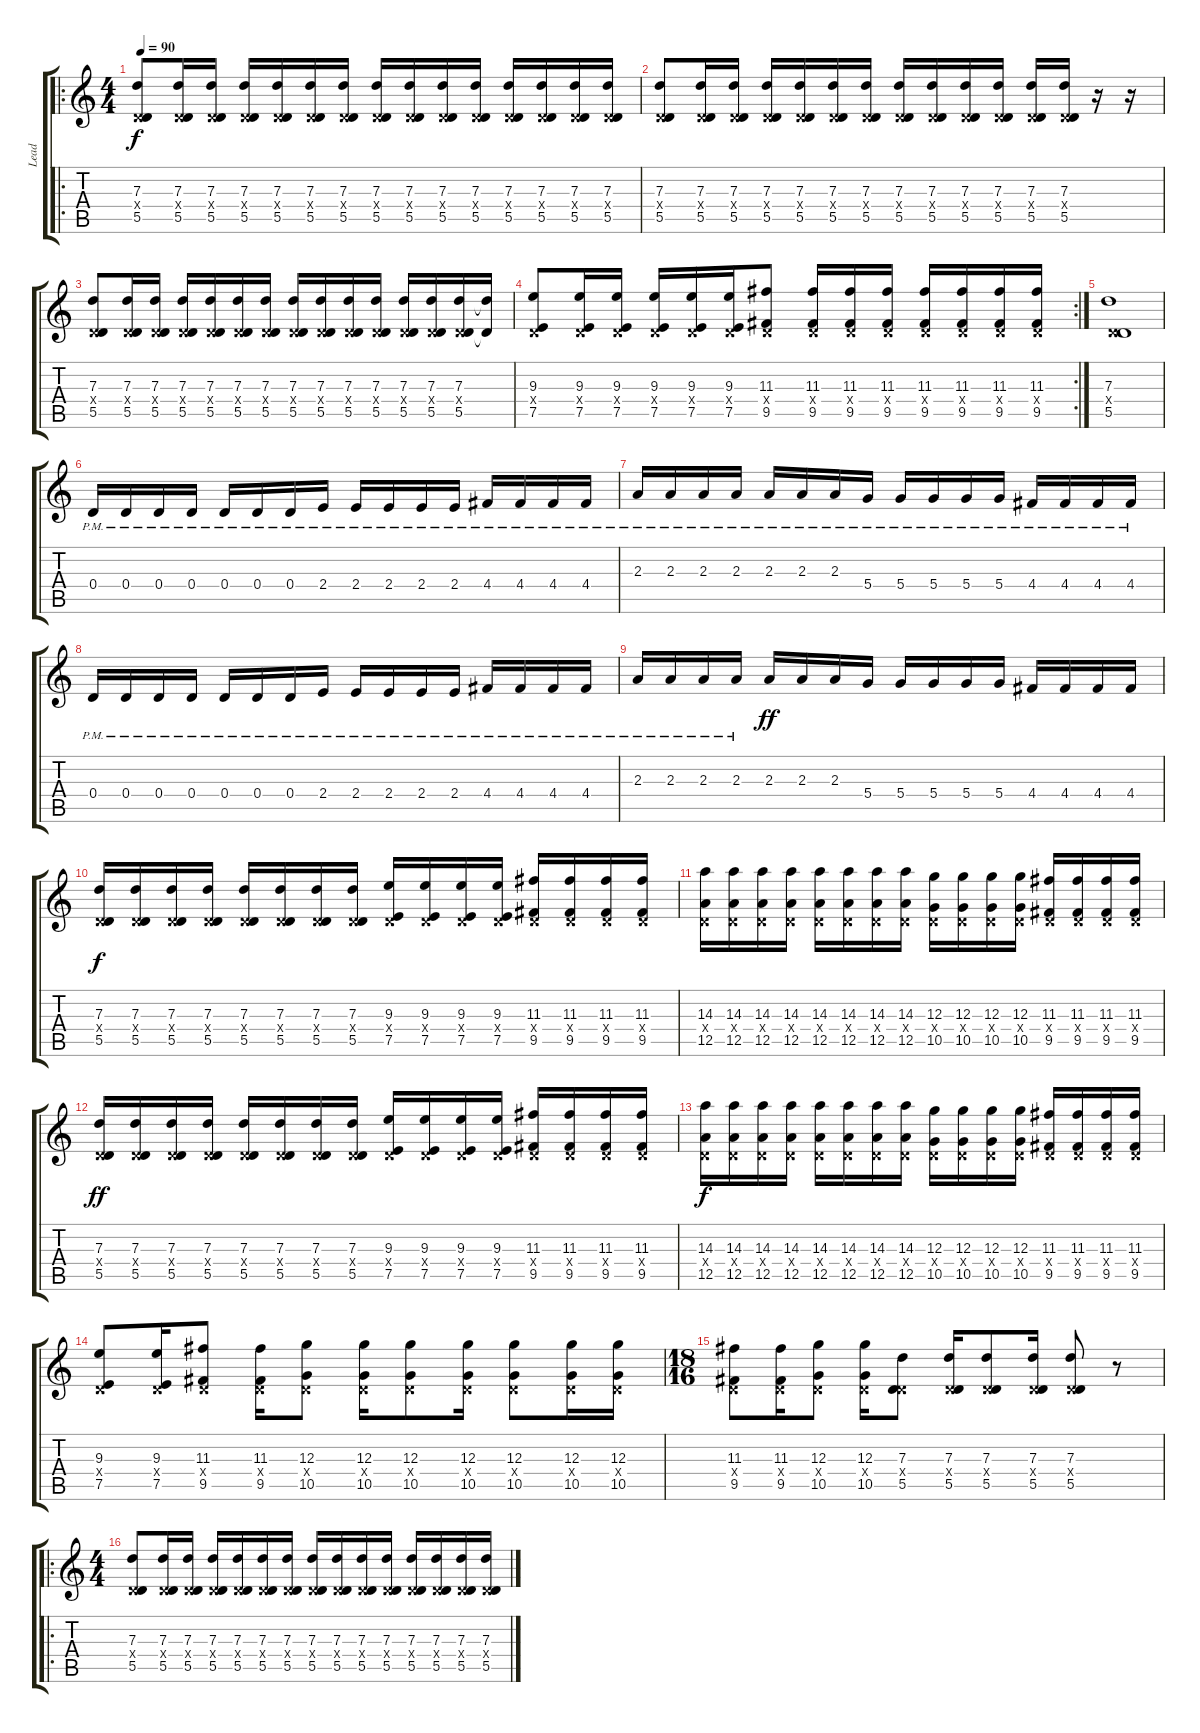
\track ("Lead" "Lead") {instrument distortionguitar}
\staff {score tabs}
\tuning (E4 B3 G3 D3 A2 E2) {hide}
\ro
\ts (4 4)
\tempo 90
\clef g2
\ks c
(7.3 0.4{x} 5.5).8{dy f} (7.3 0.4{x} 5.5).16 (7.3 0.4{x} 5.5).16 (7.3 0.4{x} 5.5).16 (7.3 0.4{x} 5.5).16 (7.3 0.4{x} 5.5).16 (7.3 0.4{x} 5.5).16 (7.3 0.4{x} 5.5).16 (7.3 0.4{x} 5.5).16 (7.3 0.4{x} 5.5).16 (7.3 0.4{x} 5.5).16 (7.3 0.4{x} 5.5).16 (7.3 0.4{x} 5.5).16 (7.3 0.4{x} 5.5).16 (7.3 0.4{x} 5.5).16 |
(7.3 0.4{x} 5.5).8 (7.3 0.4{x} 5.5).16 (7.3 0.4{x} 5.5).16 (7.3 0.4{x} 5.5).16 (7.3 0.4{x} 5.5).16 (7.3 0.4{x} 5.5).16 (7.3 0.4{x} 5.5).16 (7.3 0.4{x} 5.5).16 (7.3 0.4{x} 5.5).16 (7.3 0.4{x} 5.5).16 (7.3 0.4{x} 5.5).16 (7.3 0.4{x} 5.5).16 (7.3 0.4{x} 5.5).16 r.16 r.16 |
(7.3 0.4{x} 5.5).8 (7.3 0.4{x} 5.5).16 (7.3 0.4{x} 5.5).16 (7.3 0.4{x} 5.5).16 (7.3 0.4{x} 5.5).16 (7.3 0.4{x} 5.5).16 (7.3 0.4{x} 5.5).16 (7.3 0.4{x} 5.5).16 (7.3 0.4{x} 5.5).16 (7.3 0.4{x} 5.5).16 (7.3 0.4{x} 5.5).16 (7.3 0.4{x} 5.5).16 (7.3 0.4{x} 5.5).16 (7.3 0.4{x} 5.5).16 (7.3{t} 5.5{t}).16 |
\rc 2
(9.3 0.4{x} 7.5).8 (9.3 0.4{x} 7.5).16 (9.3 0.4{x} 7.5).16 (9.3 0.4{x} 7.5).16 (9.3 0.4{x} 7.5).16 (9.3 0.4{x} 7.5).16 (11.3 0.4{x} 9.5).8 (11.3 0.4{x} 9.5).16 (11.3 0.4{x} 9.5).16 (11.3 0.4{x} 9.5).16 (11.3 0.4{x} 9.5).16 (11.3 0.4{x} 9.5).16 (11.3 0.4{x} 9.5).16 (11.3 0.4{x} 9.5).16 |
(7.3 0.4{x} 5.5).1 |
0.4{pm}.16{volume 13} 0.4{pm}.16 0.4{pm}.16 0.4{pm}.16 0.4{pm}.16 0.4{pm}.16 0.4{pm}.16 2.4{pm}.16 2.4{pm}.16 2.4{pm}.16 2.4{pm}.16 2.4{pm}.16 4.4{pm}.16 4.4{pm}.16 4.4{pm}.16 4.4{pm}.16 |
2.3{pm}.16 2.3{pm}.16 2.3{pm}.16 2.3{pm}.16 2.3{pm}.16 2.3{pm}.16 2.3{pm}.16 5.4{pm}.16 5.4{pm}.16 5.4{pm}.16 5.4{pm}.16 5.4{pm}.16 4.4{pm}.16 4.4{pm}.16 4.4{pm}.16 4.4{pm}.16 |
0.4{pm}.16 0.4{pm}.16 0.4{pm}.16 0.4{pm}.16 0.4{pm}.16 0.4{pm}.16 0.4{pm}.16 2.4{pm}.16 2.4{pm}.16 2.4{pm}.16 2.4{pm}.16 2.4{pm}.16 4.4{pm}.16 4.4{pm}.16 4.4{pm}.16 4.4{pm}.16 |
2.3{pm}.16 2.3{pm}.16 2.3{pm}.16 2.3{pm}.16 2.3.16{dy ff} 2.3.16 2.3.16 5.4.16 5.4.16 5.4.16 5.4.16 5.4.16 4.4.16 4.4.16 4.4.16 4.4.16 |
(7.3 0.4{x} 5.5).16{dy f} (7.3 0.4{x} 5.5).16 (7.3 0.4{x} 5.5).16 (7.3 0.4{x} 5.5).16 (7.3 0.4{x} 5.5).16 (7.3 0.4{x} 5.5).16 (7.3 0.4{x} 5.5).16 (7.3 0.4{x} 5.5).16 (9.3 0.4{x} 7.5).16 (9.3 0.4{x} 7.5).16 (9.3 0.4{x} 7.5).16 (9.3 0.4{x} 7.5).16 (11.3 0.4{x} 9.5).16 (11.3 0.4{x} 9.5).16 (11.3 0.4{x} 9.5).16 (11.3 0.4{x} 9.5).16 |
(14.3 0.4{x} 12.5).16 (14.3 0.4{x} 12.5).16 (14.3 0.4{x} 12.5).16 (14.3 0.4{x} 12.5).16 (14.3 0.4{x} 12.5).16 (14.3 0.4{x} 12.5).16 (14.3 0.4{x} 12.5).16 (14.3 0.4{x} 12.5).16 (12.3 0.4{x} 10.5).16 (12.3 0.4{x} 10.5).16 (12.3 0.4{x} 10.5).16 (12.3 0.4{x} 10.5).16 (11.3 0.4{x} 9.5).16 (11.3 0.4{x} 9.5).16 (11.3 0.4{x} 9.5).16 (11.3 0.4{x} 9.5).16 |
(7.3 0.4{x} 5.5).16{dy ff} (7.3 0.4{x} 5.5).16 (7.3 0.4{x} 5.5).16 (7.3 0.4{x} 5.5).16 (7.3 0.4{x} 5.5).16 (7.3 0.4{x} 5.5).16 (7.3 0.4{x} 5.5).16 (7.3 0.4{x} 5.5).16 (9.3 0.4{x} 7.5).16 (9.3 0.4{x} 7.5).16 (9.3 0.4{x} 7.5).16 (9.3 0.4{x} 7.5).16 (11.3 0.4{x} 9.5).16 (11.3 0.4{x} 9.5).16 (11.3 0.4{x} 9.5).16 (11.3 0.4{x} 9.5).16 |
(14.3 0.4{x} 12.5).16{dy f} (14.3 0.4{x} 12.5).16 (14.3 0.4{x} 12.5).16 (14.3 0.4{x} 12.5).16 (14.3 0.4{x} 12.5).16 (14.3 0.4{x} 12.5).16 (14.3 0.4{x} 12.5).16 (14.3 0.4{x} 12.5).16 (12.3 0.4{x} 10.5).16 (12.3 0.4{x} 10.5).16 (12.3 0.4{x} 10.5).16 (12.3 0.4{x} 10.5).16 (11.3 0.4{x} 9.5).16 (11.3 0.4{x} 9.5).16 (11.3 0.4{x} 9.5).16 (11.3 0.4{x} 9.5).16 |
(9.3 0.4{x} 7.5).8{volume 11 instrument distortionguitar} (9.3 0.4{x} 7.5).16 (11.3 0.4{x} 9.5).8 (11.3 0.4{x} 9.5).16 (12.3 0.4{x} 10.5).8 (12.3 0.4{x} 10.5).16 (12.3 0.4{x} 10.5).8 (12.3 0.4{x} 10.5).16 (12.3 0.4{x} 10.5).8 (12.3 0.4{x} 10.5).16 (12.3 0.4{x} 10.5).16 |
\ts (18 16)
(11.3 0.4{x} 9.5).8 (11.3 0.4{x} 9.5).16 (12.3 0.4{x} 10.5).8 (12.3 0.4{x} 10.5).16 (7.3 0.4{x} 5.5).8 (7.3 0.4{x} 5.5).16 (7.3 0.4{x} 5.5).8 (7.3 0.4{x} 5.5).16 (7.3 0.4{x} 5.5).8 r.8 |
\ro
\ts (4 4)
(7.3 0.4{x} 5.5).8 (7.3 0.4{x} 5.5).16 (7.3 0.4{x} 5.5).16 (7.3 0.4{x} 5.5).16 (7.3 0.4{x} 5.5).16 (7.3 0.4{x} 5.5).16 (7.3 0.4{x} 5.5).16 (7.3 0.4{x} 5.5).16 (7.3 0.4{x} 5.5).16 (7.3 0.4{x} 5.5).16 (7.3 0.4{x} 5.5).16 (7.3 0.4{x} 5.5).16 (7.3 0.4{x} 5.5).16 (7.3 0.4{x} 5.5).16 (7.3 0.4{x} 5.5).16
